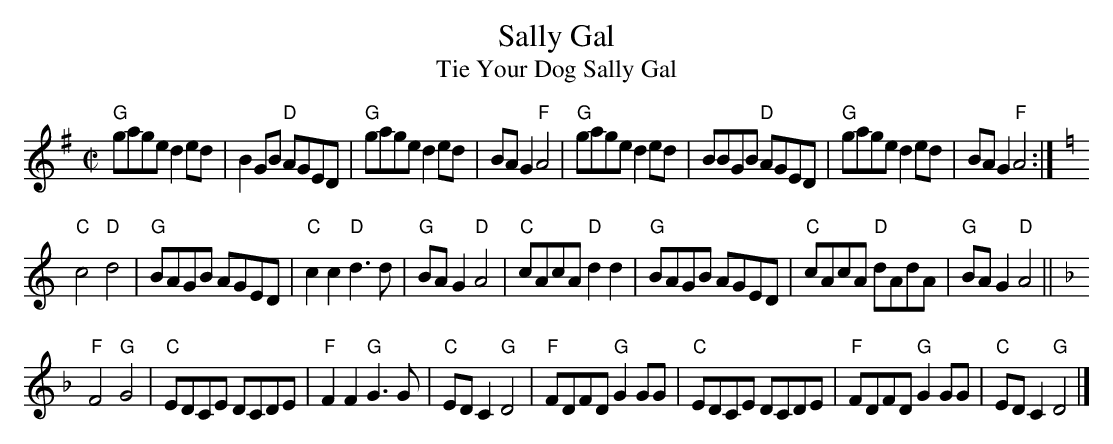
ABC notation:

X:1
T:Sally Gal
T:Tie Your Dog Sally Gal
M:C|
K:G
"G"gage d2 ed | B2 GB "D" AGED | "G"gage d2 ed | BAG2 "F"A4|\
"G"gage d2 ed | BBGB "D" AGED | "G"gage d2 ed | BAG2 "F"A4 :|
K:C
"C" c4 "D" d4 | "G" BAGB AGED | "C" c2 c2 "D" d3 d | "G" BA G2 "D" A4 |\
"C" cAcA "D" d2d2 | "G" BAGB AGED |"C" cAcA "D" dAdA |"G" BA G2 "D" A4 ||
K:F
"F" F4 "G"G4 | "C" EDCE DCDE | "F" F2F2 "G"G3 G| "C"ED C2 "G"D4|\
"F" FDFD "G"G2 GG | "C" EDCE DCDE |"F" FDFD "G"G2 GG | "C"ED C2 "G"D4|]
